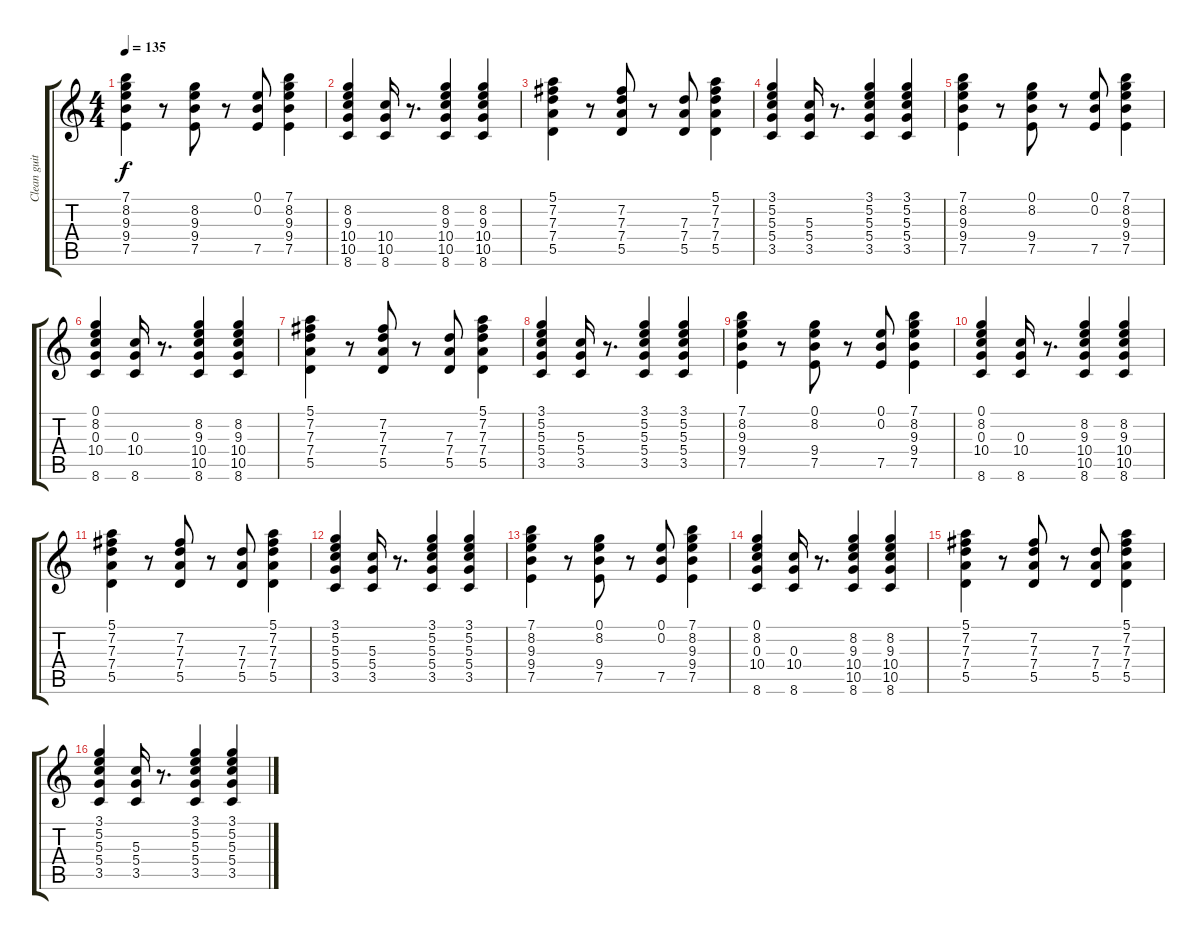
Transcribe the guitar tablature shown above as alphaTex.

\track ("Clean guitar" "Clean guit") {instrument electricguitarclean}
\staff {score tabs}
\tuning (E4 B3 G3 D3 A2 E2) {hide}
\ts (4 4)
\tempo 135
\clef g2
\ks c
(7.1 8.2 9.3 9.4 7.5).4{dy f} r.8 (8.2 9.3 9.4 7.5).8 r.8 (0.1 0.2 7.5).8 (7.1 8.2 9.3 9.4 7.5).4 |
(8.2 9.3 10.4 10.5 8.6).4 (10.4 10.5 8.6).16 r.8{d} (8.2 9.3 10.4 10.5 8.6).4 (8.2 9.3 10.4 10.5 8.6).4 |
(5.1 7.2 7.3 7.4 5.5).4 r.8 (7.2 7.3 7.4 5.5).8 r.8 (7.3 7.4 5.5).8 (5.1 7.2 7.3 7.4 5.5).4 |
(3.1 5.2 5.3 5.4 3.5).4 (5.3 5.4 3.5).16 r.8{d} (3.1 5.2 5.3 5.4 3.5).4 (3.1 5.2 5.3 5.4 3.5).4 |
(7.1 8.2 9.3 9.4 7.5).4 r.8 (0.1 8.2 9.4 7.5).8 r.8 (0.1 0.2 7.5).8 (7.1 8.2 9.3 9.4 7.5).4 |
(0.1 8.2 0.3 10.4 8.6).4 (0.3 10.4 8.6).16 r.8{d} (8.2 9.3 10.4 10.5 8.6).4 (8.2 9.3 10.4 10.5 8.6).4 |
(5.1 7.2 7.3 7.4 5.5).4 r.8 (7.2 7.3 7.4 5.5).8 r.8 (7.3 7.4 5.5).8 (5.1 7.2 7.3 7.4 5.5).4 |
(3.1 5.2 5.3 5.4 3.5).4 (5.3 5.4 3.5).16 r.8{d} (3.1 5.2 5.3 5.4 3.5).4 (3.1 5.2 5.3 5.4 3.5).4 |
(7.1 8.2 9.3 9.4 7.5).4 r.8 (0.1 8.2 9.4 7.5).8 r.8 (0.1 0.2 7.5).8 (7.1 8.2 9.3 9.4 7.5).4 |
(0.1 8.2 0.3 10.4 8.6).4 (0.3 10.4 8.6).16 r.8{d} (8.2 9.3 10.4 10.5 8.6).4 (8.2 9.3 10.4 10.5 8.6).4 |
(5.1 7.2 7.3 7.4 5.5).4 r.8 (7.2 7.3 7.4 5.5).8 r.8 (7.3 7.4 5.5).8 (5.1 7.2 7.3 7.4 5.5).4 |
(3.1 5.2 5.3 5.4 3.5).4 (5.3 5.4 3.5).16 r.8{d} (3.1 5.2 5.3 5.4 3.5).4 (3.1 5.2 5.3 5.4 3.5).4 |
(7.1 8.2 9.3 9.4 7.5).4 r.8 (0.1 8.2 9.4 7.5).8 r.8 (0.1 0.2 7.5).8 (7.1 8.2 9.3 9.4 7.5).4 |
(0.1 8.2 0.3 10.4 8.6).4 (0.3 10.4 8.6).16 r.8{d} (8.2 9.3 10.4 10.5 8.6).4 (8.2 9.3 10.4 10.5 8.6).4 |
(5.1 7.2 7.3 7.4 5.5).4 r.8 (7.2 7.3 7.4 5.5).8 r.8 (7.3 7.4 5.5).8 (5.1 7.2 7.3 7.4 5.5).4 |
(3.1 5.2 5.3 5.4 3.5).4 (5.3 5.4 3.5).16 r.8{d} (3.1 5.2 5.3 5.4 3.5).4 (3.1 5.2 5.3 5.4 3.5).4
